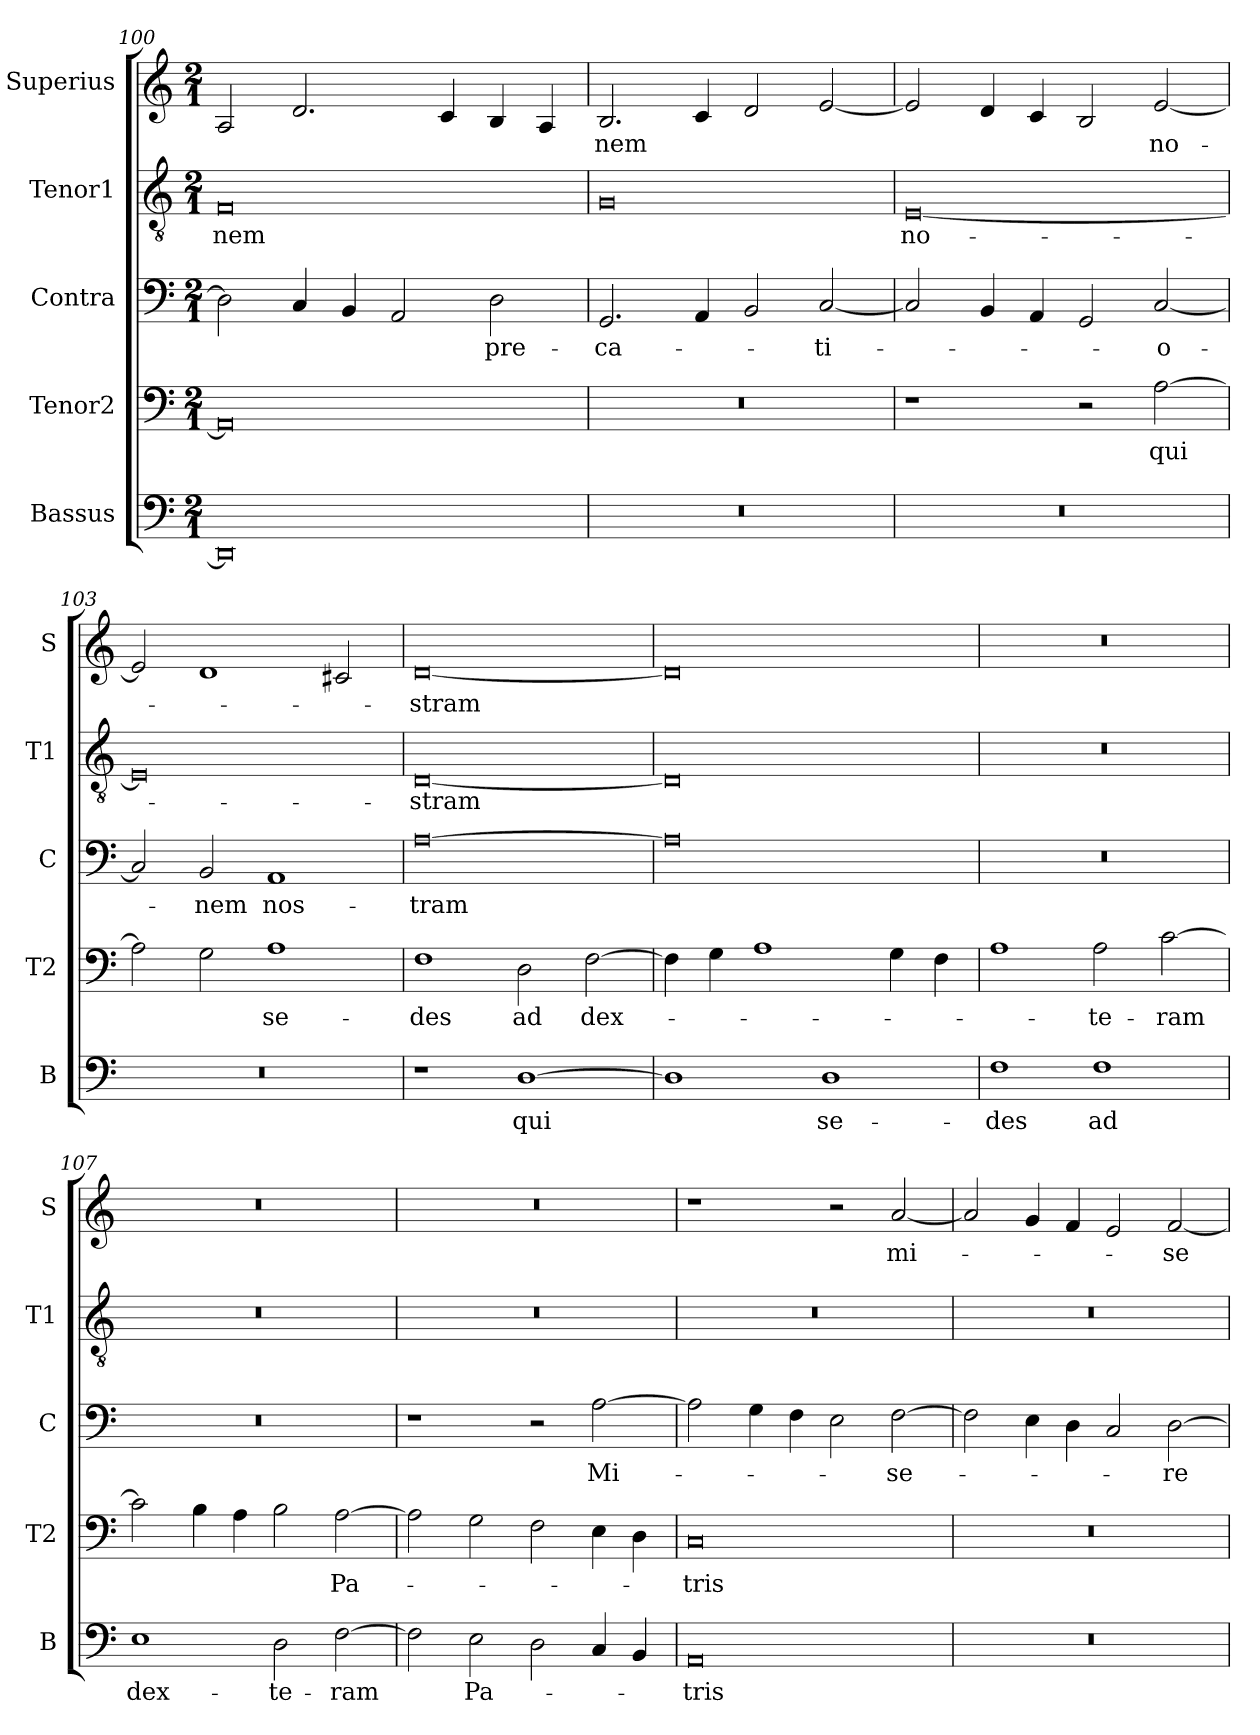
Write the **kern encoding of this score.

**kern	**text	**kern	**text	**kern	**text	**kern	**text	**kern	**text
*part5	*part5	*part4	*part4	*part3	*part3	*part2	*part2	*part1	*part1
*staff5	*staff5	*staff4	*staff4	*staff3	*staff3	*staff2	*staff2	*staff1	*staff1
*I"Bassus	*	*I"Tenor2	*	*I"Contra	*	*I"Tenor1	*	*I"Superius	*
*I'B	*	*I'T2	*	*I'C	*	*I'T1	*	*I'S	*
*clefF4	*	*clefF4	*	*clefF4	*	*clefGv2	*	*clefG2	*
*k[]	*	*k[]	*	*k[]	*	*k[]	*	*k[]	*
*M2/1	*	*M2/1	*	*M2/1	*	*M2/1	*	*M2/1	*
=100	=100	=100	=100	=100	=100	=100	=100	=100	=100
0DD]	.	0AA]	.	2D\]	.	0F	-nem	2A/	.
.	.	.	.	4C/	.	.	.	2.d/	.
.	.	.	.	4BB/	.	.	.	.	.
.	.	.	.	2AA/	.	.	.	.	.
.	.	.	.	.	.	.	.	4c/	.
.	.	.	.	2D\	-pre-	.	.	4B/	.
.	.	.	.	.	.	.	.	4A/	.
=101	=101	=101	=101	=101	=101	=101	=101	=101	=101
0r	.	0r	.	2.GG/	-ca-	0G	.	2.B/	-nem
.	.	.	.	4AA/	.	.	.	4c/	.
.	.	.	.	2BB/	.	.	.	2d/	.
.	.	.	.	[2C/	-ti-	.	.	[2e/	.
=102	=102	=102	=102	=102	=102	=102	=102	=102	=102
0r	.	1r	.	2C/]	.	[0E	no-	2e/]	.
.	.	.	.	4BB/	.	.	.	4d/	.
.	.	.	.	4AA/	.	.	.	4c/	.
.	.	2r	.	2GG/	.	.	.	2B/	.
.	.	[2A\	qui	[2C/	-o-	.	.	[2e/	no-
=103	=103	=103	=103	=103	=103	=103	=103	=103	=103
0r	.	2A\]	.	2C/]	.	0E]	.	2e/]	.
.	.	2G\	.	2BB/	-nem	.	.	1d	.
.	.	1A	se-	1AA	nos-	.	.	.	.
.	.	.	.	.	.	.	.	2c#X/	.
=104	=104	=104	=104	=104	=104	=104	=104	=104	=104
1r	.	1F	-des	[0A	-tram	[0D	-stram	[0d	-stram
[1D	qui	2D\	ad	.	.	.	.	.	.
.	.	[2F\	dex-	.	.	.	.	.	.
=105	=105	=105	=105	=105	=105	=105	=105	=105	=105
1D]	.	4F\]	.	0A]	.	0D]	.	0d]	.
.	.	4G\	.	.	.	.	.	.	.
.	.	1A	.	.	.	.	.	.	.
1D	se-	.	.	.	.	.	.	.	.
.	.	4G\	.	.	.	.	.	.	.
.	.	4F\	.	.	.	.	.	.	.
=106	=106	=106	=106	=106	=106	=106	=106	=106	=106
1F	-des	1A	.	0r	.	0r	.	0r	.
1F	ad	2A\	-te-	.	.	.	.	.	.
.	.	[2c\	-ram	.	.	.	.	.	.
=107	=107	=107	=107	=107	=107	=107	=107	=107	=107
1E	dex-	2c\]	.	0r	.	0r	.	0r	.
.	.	4B\	.	.	.	.	.	.	.
.	.	4A\	.	.	.	.	.	.	.
2D\	-te-	2B\	.	.	.	.	.	.	.
[2F\	-ram	[2A\	Pa-	.	.	.	.	.	.
=108	=108	=108	=108	=108	=108	=108	=108	=108	=108
2F\]	.	2A\]	.	1r	.	0r	.	0r	.
2E\	Pa-	2G\	.	.	.	.	.	.	.
2D\	.	2F\	.	2r	.	.	.	.	.
4C/	.	4E\	.	[2A\	Mi-	.	.	.	.
4BB/	.	4D\	.	.	.	.	.	.	.
=109	=109	=109	=109	=109	=109	=109	=109	=109	=109
0AA	-tris	0C	-tris-	2A\]	.	0r	.	1r	.
.	.	.	.	4G\	.	.	.	.	.
.	.	.	.	4F\	.	.	.	.	.
.	.	.	.	2E\	.	.	.	2r	.
.	.	.	.	[2F\	-se-	.	.	[2a/	mi-
=110	=110	=110	=110	=110	=110	=110	=110	=110	=110
0r	.	0r	.	2F\]	.	0r	.	2a/]	.
.	.	.	.	4E\	.	.	.	4g/	.
.	.	.	.	4D\	.	.	.	4f/	.
.	.	.	.	2C/	.	.	.	2e/	.
.	.	.	.	[2D\	-re-	.	.	[2f/	-se-
=	=	=	=	=	=	=	=	=	=
*-	*-	*-	*-	*-	*-	*-	*-	*-	*-
